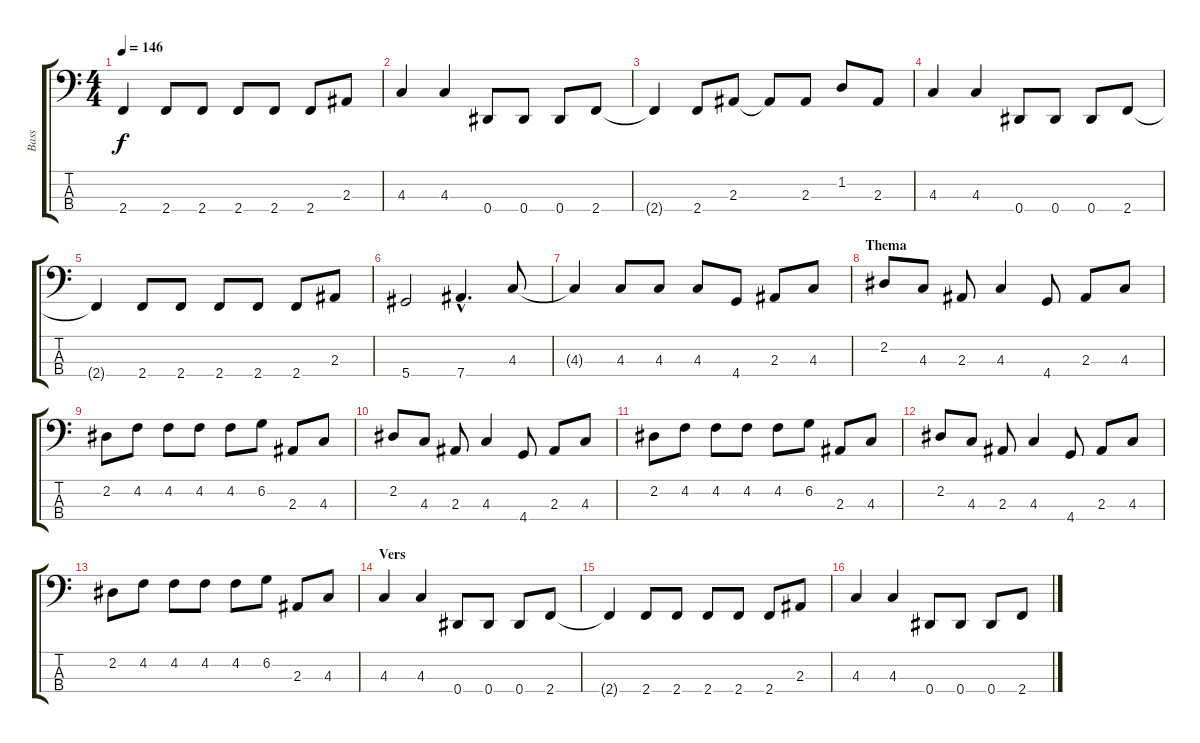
\track ("Bass" "Bass") {instrument electricbasspick}
\staff {score tabs}
\tuning (Gb2 Db2 Ab1 Eb1) {hide}
\ts (4 4)
\tempo 146
\clef f4
\ks c
2.4{t}.4{dy f} 2.4.8 2.4.8 2.4.8 2.4.8 2.4.8 2.3.8 |
4.3.4 4.3.4 0.4.8 0.4.8 0.4.8 2.4.8 |
2.4{t}.4 2.4.8 2.3.8 2.3{t}.8 2.3.8 1.2.8 2.3.8 |
4.3.4 4.3.4 0.4.8 0.4.8 0.4.8 2.4.8 |
2.4{t}.4 2.4.8 2.4.8 2.4.8 2.4.8 2.4.8 2.3.8 |
5.4.2 7.4{hac}.4{d} 4.3.8 |
4.3{t}.4 4.3.8 4.3.8 4.3.8 4.4.8 2.3.8 4.3.8 |
\section ("" "Thema")
2.2.8 4.3.8 2.3.8 4.3.4 4.4.8 2.3.8 4.3.8 |
2.2.8 4.2.8 4.2.8 4.2.8 4.2.8 6.2.8 2.3.8 4.3.8 |
2.2.8 4.3.8 2.3.8 4.3.4 4.4.8 2.3.8 4.3.8 |
2.2.8 4.2.8 4.2.8 4.2.8 4.2.8 6.2.8 2.3.8 4.3.8 |
2.2.8 4.3.8 2.3.8 4.3.4 4.4.8 2.3.8 4.3.8 |
2.2.8 4.2.8 4.2.8 4.2.8 4.2.8 6.2.8 2.3.8 4.3.8 |
\section ("" "Vers")
4.3.4 4.3.4 0.4.8 0.4.8 0.4.8 2.4.8 |
2.4{t}.4 2.4.8 2.4.8 2.4.8 2.4.8 2.4.8 2.3.8 |
4.3.4 4.3.4 0.4.8 0.4.8 0.4.8 2.4.8
